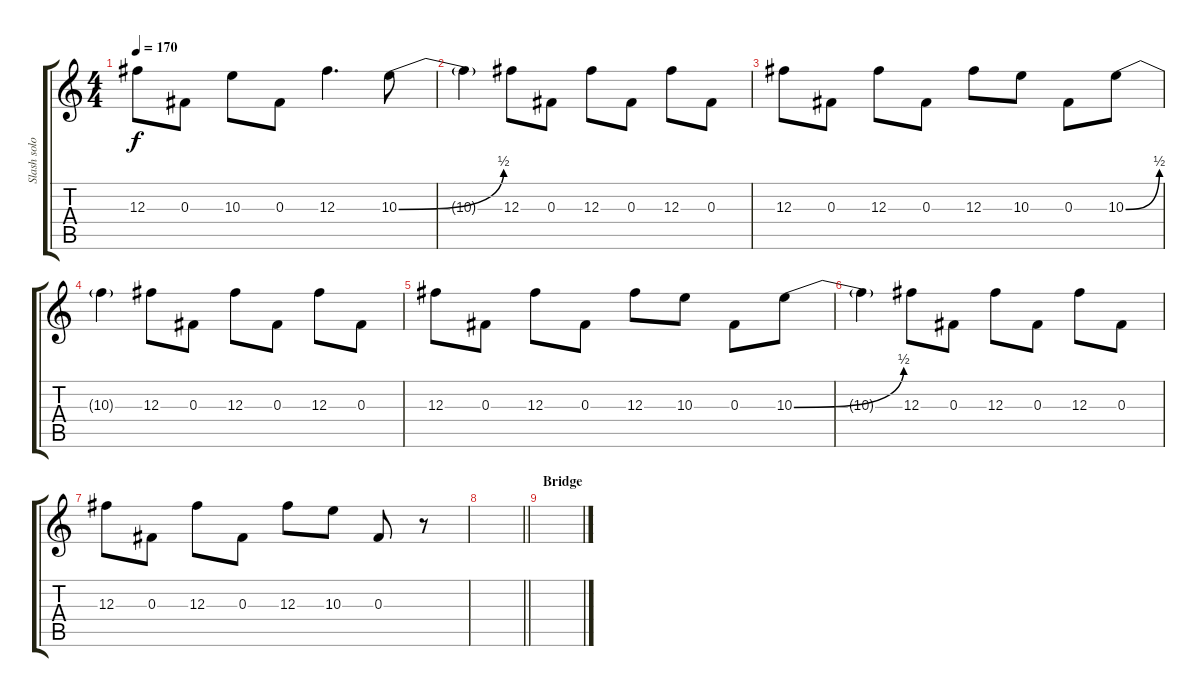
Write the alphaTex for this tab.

\track ("Slash solo" "Slash solo") {instrument distortionguitar}
\staff {score tabs}
\tuning (Eb4 Bb3 Gb3 Db3 Ab2 Eb2) {hide}
\ts (4 4)
\tempo 170
\clef g2
\ks c
12.3.8{dy f} 0.3.8 10.3.8 0.3.8 12.3.4{d} 10.3{be (bend 0 0 60 2)}.8 |
10.3{t}.4 12.3.8 0.3.8 12.3.8 0.3.8 12.3.8 0.3.8 |
12.3.8 0.3.8 12.3.8 0.3.8 12.3.8 10.3.8 0.3.8 10.3{be (bend 0 0 60 2)}.8 |
10.3{t}.4 12.3.8 0.3.8 12.3.8 0.3.8 12.3.8 0.3.8 |
12.3.8 0.3.8 12.3.8 0.3.8 12.3.8 10.3.8 0.3.8 10.3{be (bend 0 0 60 2)}.8 |
10.3{t}.4 12.3.8 0.3.8 12.3.8 0.3.8 12.3.8 0.3.8 |
12.3.8 0.3.8 12.3.8 0.3.8 12.3.8 10.3.8 0.3.8 r.8 |
\barLineRight lightlight
|
\section ("" "Bridge")
